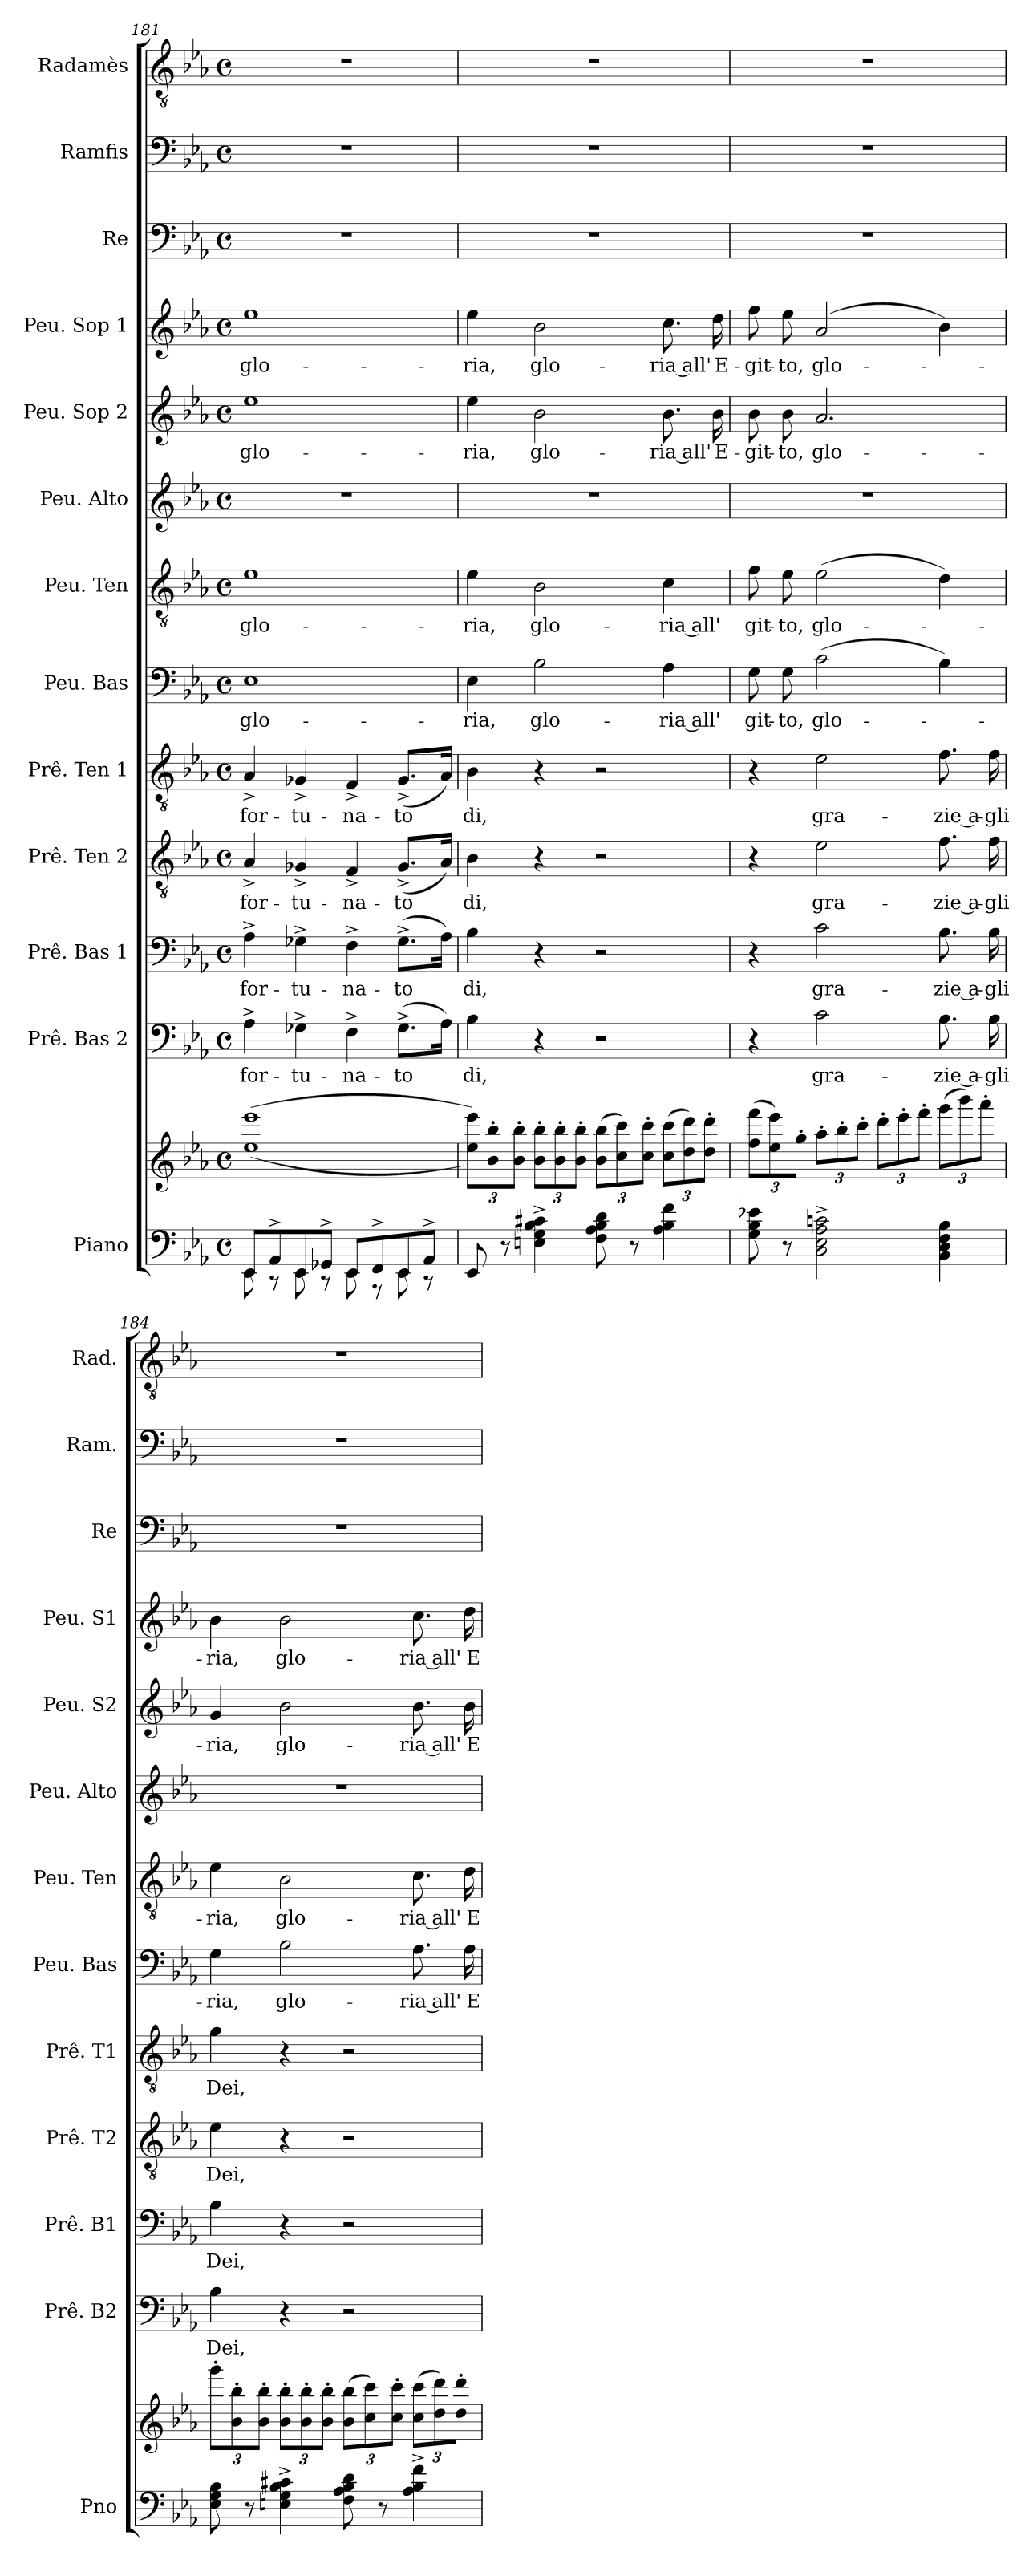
**kern	**kern	**kern	**text	**kern	**text	**kern	**text	**kern	**text	**kern	**text	**kern	**text	**kern	**kern	**text	**kern	**text	**kern	**kern	**kern
*part13	*part13	*part12	*part12	*part11	*part11	*part10	*part10	*part9	*part9	*part8	*part8	*part7	*part7	*part6	*part5	*part5	*part4	*part4	*part3	*part2	*part1
*staff14	*staff13	*staff12	*staff12	*staff11	*staff11	*staff10	*staff10	*staff9	*staff9	*staff8	*staff8	*staff7	*staff7	*staff6	*staff5	*staff5	*staff4	*staff4	*staff3	*staff2	*staff1
*I"Piano	*	*I"Prê. Bas 2	*	*I"Prê. Bas 1	*	*I"Prê. Ten 2	*	*I"Prê. Ten 1	*	*I"Peu. Bas	*	*I"Peu. Ten	*	*I"Peu. Alto	*I"Peu. Sop 2	*	*I"Peu. Sop 1	*	*I"Re	*I"Ramfis	*I"Radamès
*I'Pno	*	*I'Prê. B2	*	*I'Prê. B1	*	*I'Prê. T2	*	*I'Prê. T1	*	*I'Peu. Bas	*	*I'Peu. Ten	*	*I'Peu. Alto	*I'Peu. S2	*	*I'Peu. S1	*	*I'Re	*I'Ram.	*I'Rad.
*clefF4	*clefG2	*clefF4	*	*clefF4	*	*clefGv2	*	*clefGv2	*	*clefF4	*	*clefGv2	*	*clefG2	*clefG2	*	*clefG2	*	*clefF4	*clefF4	*clefGv2
*k[b-e-a-]	*k[b-e-a-]	*k[b-e-a-]	*	*k[b-e-a-]	*	*k[b-e-a-]	*	*k[b-e-a-]	*	*k[b-e-a-]	*	*k[b-e-a-]	*	*k[b-e-a-]	*k[b-e-a-]	*	*k[b-e-a-]	*	*k[b-e-a-]	*k[b-e-a-]	*k[b-e-a-]
*M4/4	*M4/4	*M4/4	*	*M4/4	*	*M4/4	*	*M4/4	*	*M4/4	*	*M4/4	*	*M4/4	*M4/4	*	*M4/4	*	*M4/4	*M4/4	*M4/4
*met(c)	*met(c)	*met(c)	*	*met(c)	*	*met(c)	*	*met(c)	*	*met(c)	*	*met(c)	*	*met(c)	*met(c)	*	*met(c)	*	*met(c)	*met(c)	*met(c)
=181	=181	=181	=181	=181	=181	=181	=181	=181	=181	=181	=181	=181	=181	=181	=181	=181	=181	=181	=181	=181	=181
*^	*	*	*	*	*	*	*	*	*	*	*	*	*	*	*	*	*	*	*	*	*
!	!	!	!	!LO:LY:b:color=#0055FF	!	!LO:LY:b:color=#0055FF	!	!LO:LY:b:color=#0055FF	!	!LO:LY:b:color=#0055FF	!	!LO:LY:b:color=#0055FF	!	!LO:LY:b:color=#0055FF	!	!	!LO:LY:b:color=#0055FF	!	!LO:LY:b:color=#AA0000	!	!	!
8EE-/L	8EE-\	(>(>1ee- 1eee-	4A-^\	for-	4A-^\	for-	4A-^/	for-	4A-^/	for-	1E-	glo-	1e-	glo-	1r	1ee-	glo-	1ee-	glo-	1r	1r	1r
8AA-^/	8r	.	.	.	.	.	.	.	.	.	.	.	.	.	.	.	.	.	.	.	.	.
!	!	!	!	!LO:LY:b:color=#0055FF	!	!LO:LY:b:color=#0055FF	!	!LO:LY:b:color=#0055FF	!	!LO:LY:b:color=#0055FF	!	!	!	!	!	!	!	!	!	!	!	!
8EE-/	8EE-\	.	4G-X^\	-tu-	4G-X^\	-tu-	4G-X^/	-tu-	4G-X^/	-tu-	.	.	.	.	.	.	.	.	.	.	.	.
8GG-X^/J	8r	.	.	.	.	.	.	.	.	.	.	.	.	.	.	.	.	.	.	.	.	.
!	!	!	!	!LO:LY:b:color=#0055FF	!	!LO:LY:b:color=#0055FF	!	!LO:LY:b:color=#0055FF	!	!LO:LY:b:color=#0055FF	!	!	!	!	!	!	!	!	!	!	!	!
8EE-/L	8EE-\	.	4F^\	-na-	4F^\	-na-	4F^/	-na-	4F^/	-na-	.	.	.	.	.	.	.	.	.	.	.	.
8FF^/	8r	.	.	.	.	.	.	.	.	.	.	.	.	.	.	.	.	.	.	.	.	.
!	!	!	!	!LO:LY:b:color=#0055FF	!	!LO:LY:b:color=#0055FF	!	!LO:LY:b:color=#0055FF	!	!LO:LY:b:color=#0055FF	!	!	!	!	!	!	!	!	!	!	!	!
8EE-/	8EE-\	.	(>8.G-^\L	-to	(>8.G-^\L	-to	(<8.G-^/L	-to	(<8.G-^/L	-to	.	.	.	.	.	.	.	.	.	.	.	.
8AA-^/J	8r	.	.	.	.	.	.	.	.	.	.	.	.	.	.	.	.	.	.	.	.	.
.	.	.	16A-\Jk)	.	16A-\Jk)	.	16A-/Jk)	.	16A-/Jk)	.	.	.	.	.	.	.	.	.	.	.	.	.
*v	*v	*	*	*	*	*	*	*	*	*	*	*	*	*	*	*	*	*	*	*	*	*
=182	=182	=182	=182	=182	=182	=182	=182	=182	=182	=182	=182	=182	=182	=182	=182	=182	=182	=182	=182	=182	=182
*	*Xbrackettup	*	*	*	*	*	*	*	*	*	*	*	*	*	*	*	*	*	*	*	*
!	!	!	!LO:LY:b:color=#0055FF	!	!LO:LY:b:color=#0055FF	!	!LO:LY:b:color=#0055FF	!	!LO:LY:b:color=#0055FF	!	!LO:LY:b:color=#0055FF	!	!LO:LY:b:color=#0055FF	!	!	!LO:LY:b:color=#0055FF	!	!LO:LY:b:color=#AA0000	!	!	!
8EE-/	12ee-\ 12eee-\L))	4B-\	di,	4B-\	di,	4B-\	di,	4B-\	di,	4E-\	ria,	4e-\	ria,	1r	4ee-\	ria,	4ee-\	-ria,	1r	1r	1r
.	12b-\' 12bb-\'	.	.	.	.	.	.	.	.	.	.	.	.	.	.	.	.	.	.	.	.
8r	.	.	.	.	.	.	.	.	.	.	.	.	.	.	.	.	.	.	.	.	.
.	12b-\' 12bb-\'J	.	.	.	.	.	.	.	.	.	.	.	.	.	.	.	.	.	.	.	.
!	!	!	!	!	!	!	!	!	!	!	!LO:LY:b:color=#0055FF	!	!LO:LY:b:color=#0055FF	!	!	!LO:LY:b:color=#0055FF	!	!LO:LY:b:color=#AA0000	!	!	!
4En\^ 4G\^ 4B-\^ 4c#X\^	12b-\' 12bb-\'L	4r	.	4r	.	4r	.	4r	.	2B-\	glo-	2B-\	glo-	.	2b-\	glo-	2b-\	glo-	.	.	.
.	12b-\' 12bb-\'	.	.	.	.	.	.	.	.	.	.	.	.	.	.	.	.	.	.	.	.
.	12b-\' 12bb-\'J	.	.	.	.	.	.	.	.	.	.	.	.	.	.	.	.	.	.	.	.
8F\ 8A-\ 8B-\ 8d\	(>12b-\ 12bb-\L	2r	.	2r	.	2r	.	2r	.	.	.	.	.	.	.	.	.	.	.	.	.
.	12cc\ 12ccc\)	.	.	.	.	.	.	.	.	.	.	.	.	.	.	.	.	.	.	.	.
8r	.	.	.	.	.	.	.	.	.	.	.	.	.	.	.	.	.	.	.	.	.
.	12cc\' 12ccc\'J	.	.	.	.	.	.	.	.	.	.	.	.	.	.	.	.	.	.	.	.
!	!	!	!	!	!	!	!	!	!	!	!LO:LY:b:color=#0055FF	!	!LO:LY:b:color=#0055FF	!	!	!LO:LY:b:color=#0055FF	!	!LO:LY:b:color=#AA0000	!	!	!
4A-\ 4B-\ 4f\	(>12cc\ 12ccc\L	.	.	.	.	.	.	.	.	4A-\	ria all'	4c\	ria all'	.	8.b-\	ria all'	8.cc\	ria all'	.	.	.
.	12dd\ 12ddd\)	.	.	.	.	.	.	.	.	.	.	.	.	.	.	.	.	.	.	.	.
.	12dd\' 12ddd\'J	.	.	.	.	.	.	.	.	.	.	.	.	.	.	.	.	.	.	.	.
!	!	!	!	!	!	!	!	!	!	!	!	!	!	!	!	!LO:LY:b:color=#0055FF	!	!LO:LY:b:color=#AA0000	!	!	!
.	.	.	.	.	.	.	.	.	.	.	.	.	.	.	16b-\	E-	16dd\	E-	.	.	.
=183	=183	=183	=183	=183	=183	=183	=183	=183	=183	=183	=183	=183	=183	=183	=183	=183	=183	=183	=183	=183	=183
!	!	!	!	!	!	!	!	!	!	!	!LO:LY:b:color=#0055FF	!	!LO:LY:b:color=#0055FF	!	!	!LO:LY:b:color=#0055FF	!	!LO:LY:b:color=#AA0000	!	!	!
8G\ 8B-\ 8e-X\	(>12ff\ 12fff\L	4r	.	4r	.	4r	.	4r	.	8G\	git-	8f\	git-	1r	8b-\	-git-	8ff\	-git-	1r	1r	1r
.	12ee-\ 12eee-\)	.	.	.	.	.	.	.	.	.	.	.	.	.	.	.	.	.	.	.	.
!	!	!	!	!	!	!	!	!	!	!	!LO:LY:b:color=#0055FF	!	!LO:LY:b:color=#0055FF	!	!	!LO:LY:b:color=#0055FF	!	!LO:LY:b:color=#AA0000	!	!	!
8r	.	.	.	.	.	.	.	.	.	8G\	-to,	8e-\	-to,	.	8b-\	-to,	8ee-\	-to,	.	.	.
.	12gg'\J	.	.	.	.	.	.	.	.	.	.	.	.	.	.	.	.	.	.	.	.
!	!	!	!LO:LY:b:color=#0055FF	!	!LO:LY:b:color=#0055FF	!	!LO:LY:b:color=#0055FF	!	!LO:LY:b:color=#0055FF	!	!LO:LY:b:color=#0055FF	!	!LO:LY:b:color=#0055FF	!	!	!LO:LY:b:color=#0055FF	!	!LO:LY:b:color=#AA0000	!	!	!
2C\^ 2E-\^ 2A-\^ 2cn\^	12aa-'\L	2c\	gra-	2c\	gra-	2e-\	gra-	2e-\	gra-	(>2c\	glo-	(>2e-\	glo-	.	2.a-/	glo-	(>2a-/	glo-	.	.	.
.	12bb-'\	.	.	.	.	.	.	.	.	.	.	.	.	.	.	.	.	.	.	.	.
.	12ccc'\J	.	.	.	.	.	.	.	.	.	.	.	.	.	.	.	.	.	.	.	.
.	12ddd'\L	.	.	.	.	.	.	.	.	.	.	.	.	.	.	.	.	.	.	.	.
.	12eee-'\	.	.	.	.	.	.	.	.	.	.	.	.	.	.	.	.	.	.	.	.
.	12fff'\J	.	.	.	.	.	.	.	.	.	.	.	.	.	.	.	.	.	.	.	.
!	!	!	!LO:LY:b:color=#0055FF	!	!LO:LY:b:color=#0055FF	!	!LO:LY:b:color=#0055FF	!	!LO:LY:b:color=#0055FF	!	!	!	!	!	!	!	!	!	!	!	!
4BB-\ 4D\ 4F\ 4B-\	(>12ggg\L	8.B-\	zie a-	8.B-\	zie a-	8.f\	zie a-	8.f\	zie a-	4B-\)	.	4d\)	.	.	.	.	4b-\)	.	.	.	.
.	12bbb-\)	.	.	.	.	.	.	.	.	.	.	.	.	.	.	.	.	.	.	.	.
.	12aaa-'\J	.	.	.	.	.	.	.	.	.	.	.	.	.	.	.	.	.	.	.	.
!	!	!	!LO:LY:b:color=#0055FF	!	!LO:LY:b:color=#0055FF	!	!LO:LY:b:color=#0055FF	!	!LO:LY:b:color=#0055FF	!	!	!	!	!	!	!	!	!	!	!	!
.	.	16B-\	-gli	16B-\	-gli	16f\	-gli	16f\	-gli	.	.	.	.	.	.	.	.	.	.	.	.
!!LO:PB:g=z
=184	=184	=184	=184	=184	=184	=184	=184	=184	=184	=184	=184	=184	=184	=184	=184	=184	=184	=184	=184	=184	=184
!	!	!	!LO:LY:b:color=#0055FF	!	!LO:LY:b:color=#0055FF	!	!LO:LY:b:color=#0055FF	!	!LO:LY:b:color=#0055FF	!	!LO:LY:b:color=#0055FF	!	!LO:LY:b:color=#0055FF	!	!	!LO:LY:b:color=#0055FF	!	!LO:LY:b:color=#AA0000	!	!	!
8E-\ 8G\ 8B-\	12ggg'\L	4B-\	Dei,	4B-\	Dei,	4e-\	Dei,	4g\	Dei,	4G\	-ria,	4e-\	-ria,	1r	4g/	-ria,	4b-\	-ria,	1r	1r	1r
.	12b-\' 12bb-\'	.	.	.	.	.	.	.	.	.	.	.	.	.	.	.	.	.	.	.	.
8r	.	.	.	.	.	.	.	.	.	.	.	.	.	.	.	.	.	.	.	.	.
.	12b-\' 12bb-\'J	.	.	.	.	.	.	.	.	.	.	.	.	.	.	.	.	.	.	.	.
!	!	!	!	!	!	!	!	!	!	!	!LO:LY:b:color=#0055FF	!	!LO:LY:b:color=#0055FF	!	!	!LO:LY:b:color=#0055FF	!	!LO:LY:b:color=#AA0000	!	!	!
4En\^ 4G\^ 4B-\^ 4c#X\^	12b-\' 12bb-\'L	4r	.	4r	.	4r	.	4r	.	2B-\	glo-	2B-\	glo-	.	2b-\	glo-	2b-\	glo-	.	.	.
.	12b-\' 12bb-\'	.	.	.	.	.	.	.	.	.	.	.	.	.	.	.	.	.	.	.	.
.	12b-\' 12bb-\'J	.	.	.	.	.	.	.	.	.	.	.	.	.	.	.	.	.	.	.	.
8F\ 8A-\ 8B-\ 8d\	(>12b-\ 12bb-\L	2r	.	2r	.	2r	.	2r	.	.	.	.	.	.	.	.	.	.	.	.	.
.	12cc\ 12ccc\)	.	.	.	.	.	.	.	.	.	.	.	.	.	.	.	.	.	.	.	.
8r	.	.	.	.	.	.	.	.	.	.	.	.	.	.	.	.	.	.	.	.	.
.	12cc\' 12ccc\'J	.	.	.	.	.	.	.	.	.	.	.	.	.	.	.	.	.	.	.	.
!	!	!	!	!	!	!	!	!	!	!	!LO:LY:b:color=#0055FF	!	!LO:LY:b:color=#0055FF	!	!	!LO:LY:b:color=#0055FF	!	!LO:LY:b:color=#AA0000	!	!	!
4A-\^ 4B-\^ 4f\^	(>12cc\ 12ccc\L	.	.	.	.	.	.	.	.	8.A-\	ria all'	8.c\	ria all'	.	8.b-\	ria all'	8.cc\	ria all'	.	.	.
.	12dd\ 12ddd\)	.	.	.	.	.	.	.	.	.	.	.	.	.	.	.	.	.	.	.	.
.	12dd\' 12ddd\'J	.	.	.	.	.	.	.	.	.	.	.	.	.	.	.	.	.	.	.	.
!	!	!	!	!	!	!	!	!	!	!	!LO:LY:b:color=#0055FF	!	!LO:LY:b:color=#0055FF	!	!	!LO:LY:b:color=#0055FF	!	!LO:LY:b:color=#AA0000	!	!	!
.	.	.	.	.	.	.	.	.	.	16A-\	E-	16d\	E-	.	16b-\	E-	16dd\	E-	.	.	.
=	=	=	=	=	=	=	=	=	=	=	=	=	=	=	=	=	=	=	=	=	=
*-	*-	*-	*-	*-	*-	*-	*-	*-	*-	*-	*-	*-	*-	*-	*-	*-	*-	*-	*-	*-	*-
